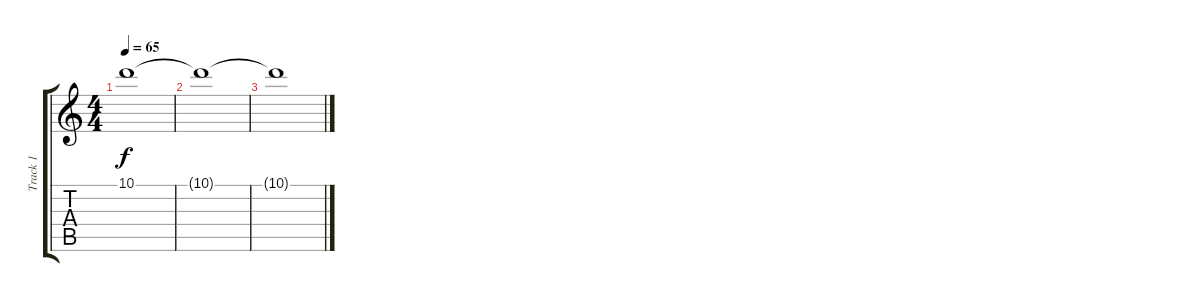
\track ("Track 1" "Track 1") {instrument overdrivenguitar}
\staff {score tabs}
\tuning (E4 B3 G3 D3 A2 E2) {hide}
\ts (4 4)
\tempo 65
\clef g2
\ks c
10.1{t}.1{dy f} |
10.1{t}.1 |
10.1{t}.1
